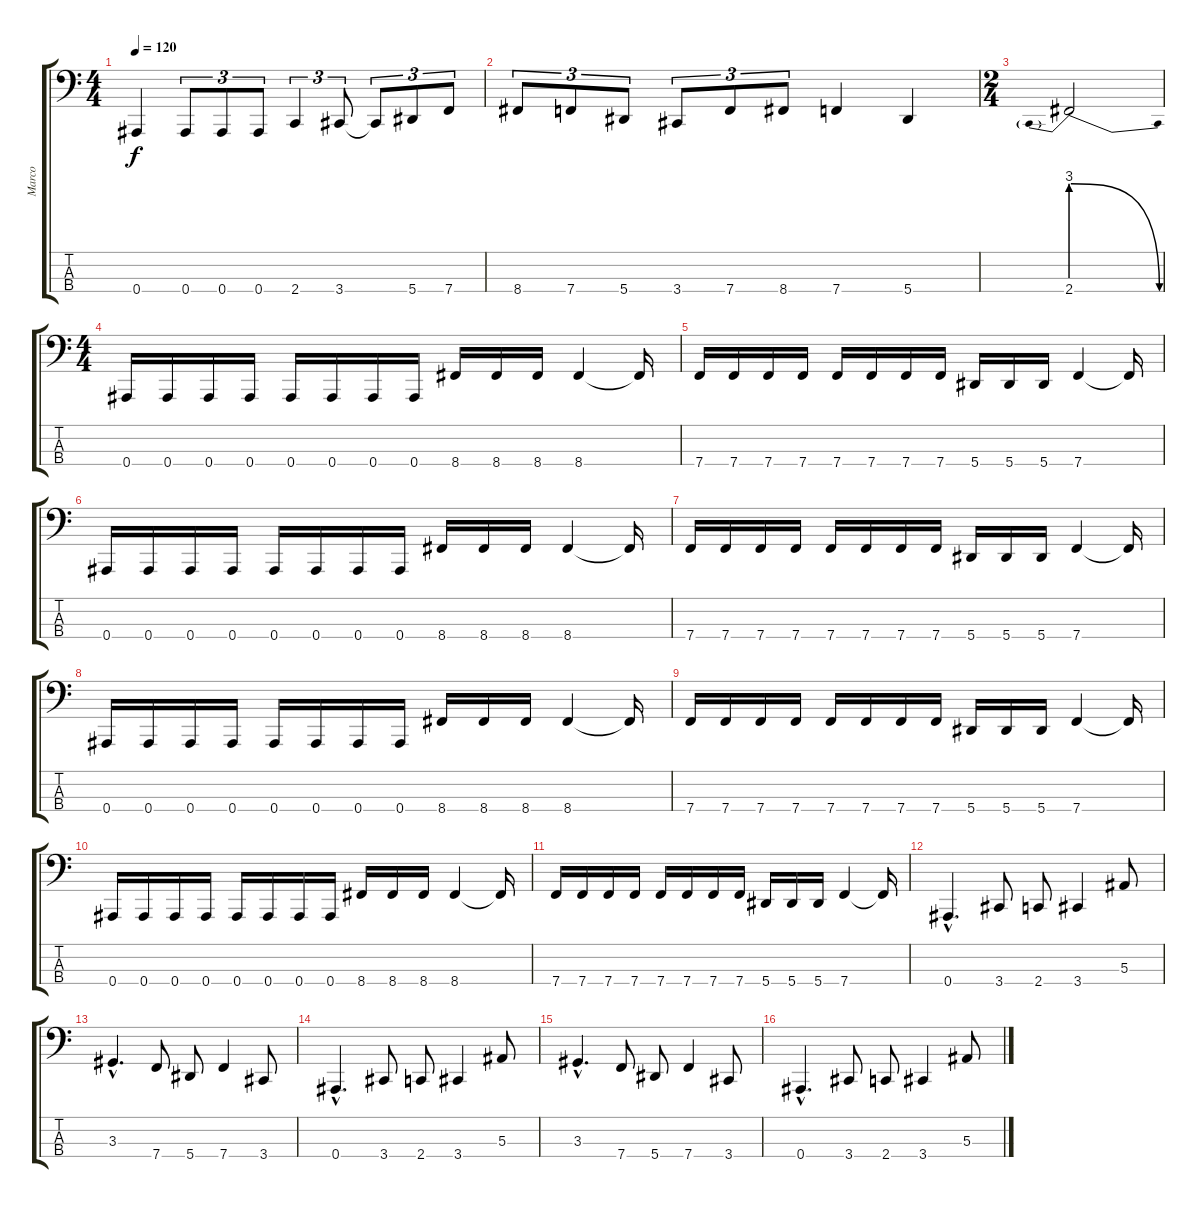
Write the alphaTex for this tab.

\track ("Marco" "Marco") {instrument electricbasspick}
\staff {score tabs}
\tuning (Eb2 Bb1 F1 Bb0) {hide}
\ts (4 4)
\tempo 120
\clef f4
\ks c
0.4.4{dy f} 0.4.8{tu (3 2)} 0.4.8{tu (3 2)} 0.4.8{tu (3 2)} 2.4.4{tu (3 2)} 3.4.8{tu (3 2)} 3.4{t}.8{tu (3 2)} 5.4.8{tu (3 2)} 7.4.8{tu (3 2)} |
8.4.8{tu (3 2)} 7.4.8{tu (3 2)} 5.4.8{tu (3 2)} 3.4.8{tu (3 2)} 7.4.8{tu (3 2)} 8.4.8{tu (3 2)} 7.4.4 5.4.4 |
\ts (2 4)
2.4{be (prebendrelease 0 12 60 0)}.2{instrument fretlessbass} |
\ts (4 4)
0.4.16{instrument electricbasspick} 0.4.16 0.4.16 0.4.16 0.4.16 0.4.16 0.4.16 0.4.16 8.4.16 8.4.16 8.4.16 8.4.4 8.4{t}.16 |
7.4.16 7.4.16 7.4.16 7.4.16 7.4.16 7.4.16 7.4.16 7.4.16 5.4.16 5.4.16 5.4.16 7.4.4 7.4{t}.16 |
0.4.16 0.4.16 0.4.16 0.4.16 0.4.16 0.4.16 0.4.16 0.4.16 8.4.16 8.4.16 8.4.16 8.4.4 8.4{t}.16 |
7.4.16 7.4.16 7.4.16 7.4.16 7.4.16 7.4.16 7.4.16 7.4.16 5.4.16 5.4.16 5.4.16 7.4.4 7.4{t}.16 |
0.4.16 0.4.16 0.4.16 0.4.16 0.4.16 0.4.16 0.4.16 0.4.16 8.4.16 8.4.16 8.4.16 8.4.4 8.4{t}.16 |
7.4.16 7.4.16 7.4.16 7.4.16 7.4.16 7.4.16 7.4.16 7.4.16 5.4.16 5.4.16 5.4.16 7.4.4 7.4{t}.16 |
0.4.16 0.4.16 0.4.16 0.4.16 0.4.16 0.4.16 0.4.16 0.4.16 8.4.16 8.4.16 8.4.16 8.4.4 8.4{t}.16 |
7.4.16 7.4.16 7.4.16 7.4.16 7.4.16 7.4.16 7.4.16 7.4.16 5.4.16 5.4.16 5.4.16 7.4.4 7.4{t}.16 |
0.4{hac}.4{d} 3.4.8 2.4.8 3.4.4 5.3.8 |
3.3{hac}.4{d} 7.4.8 5.4.8 7.4.4 3.4.8 |
0.4{hac}.4{d} 3.4.8 2.4.8 3.4.4 5.3.8 |
3.3{hac}.4{d} 7.4.8 5.4.8 7.4.4 3.4.8 |
0.4{hac}.4{d} 3.4.8 2.4.8 3.4.4 5.3.8
